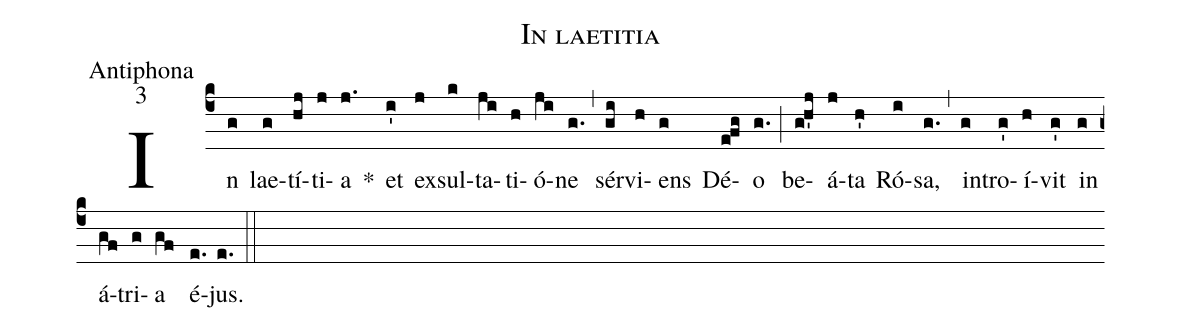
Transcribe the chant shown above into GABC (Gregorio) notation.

name:In laetitia;
office-part:Antiphona;
mode:3;
%%
(c4) In(g) lae(g)tí(hj)ti(j)a(j.) *() et(i') ex(j)sul(k)ta(ji)ti(h)ó(ji)ne(g.) (,) sér(gi)vi(h)ens(g) Dé(efg)o(g.) (;) be(gh'j)á(j)ta(h') Ró(i)sa,(g.) (,) in(g)tro(g')í(h)vit(g') in(g) á(gf)tri(g)a(gf) é(e.)jus.(e.)  (::)
